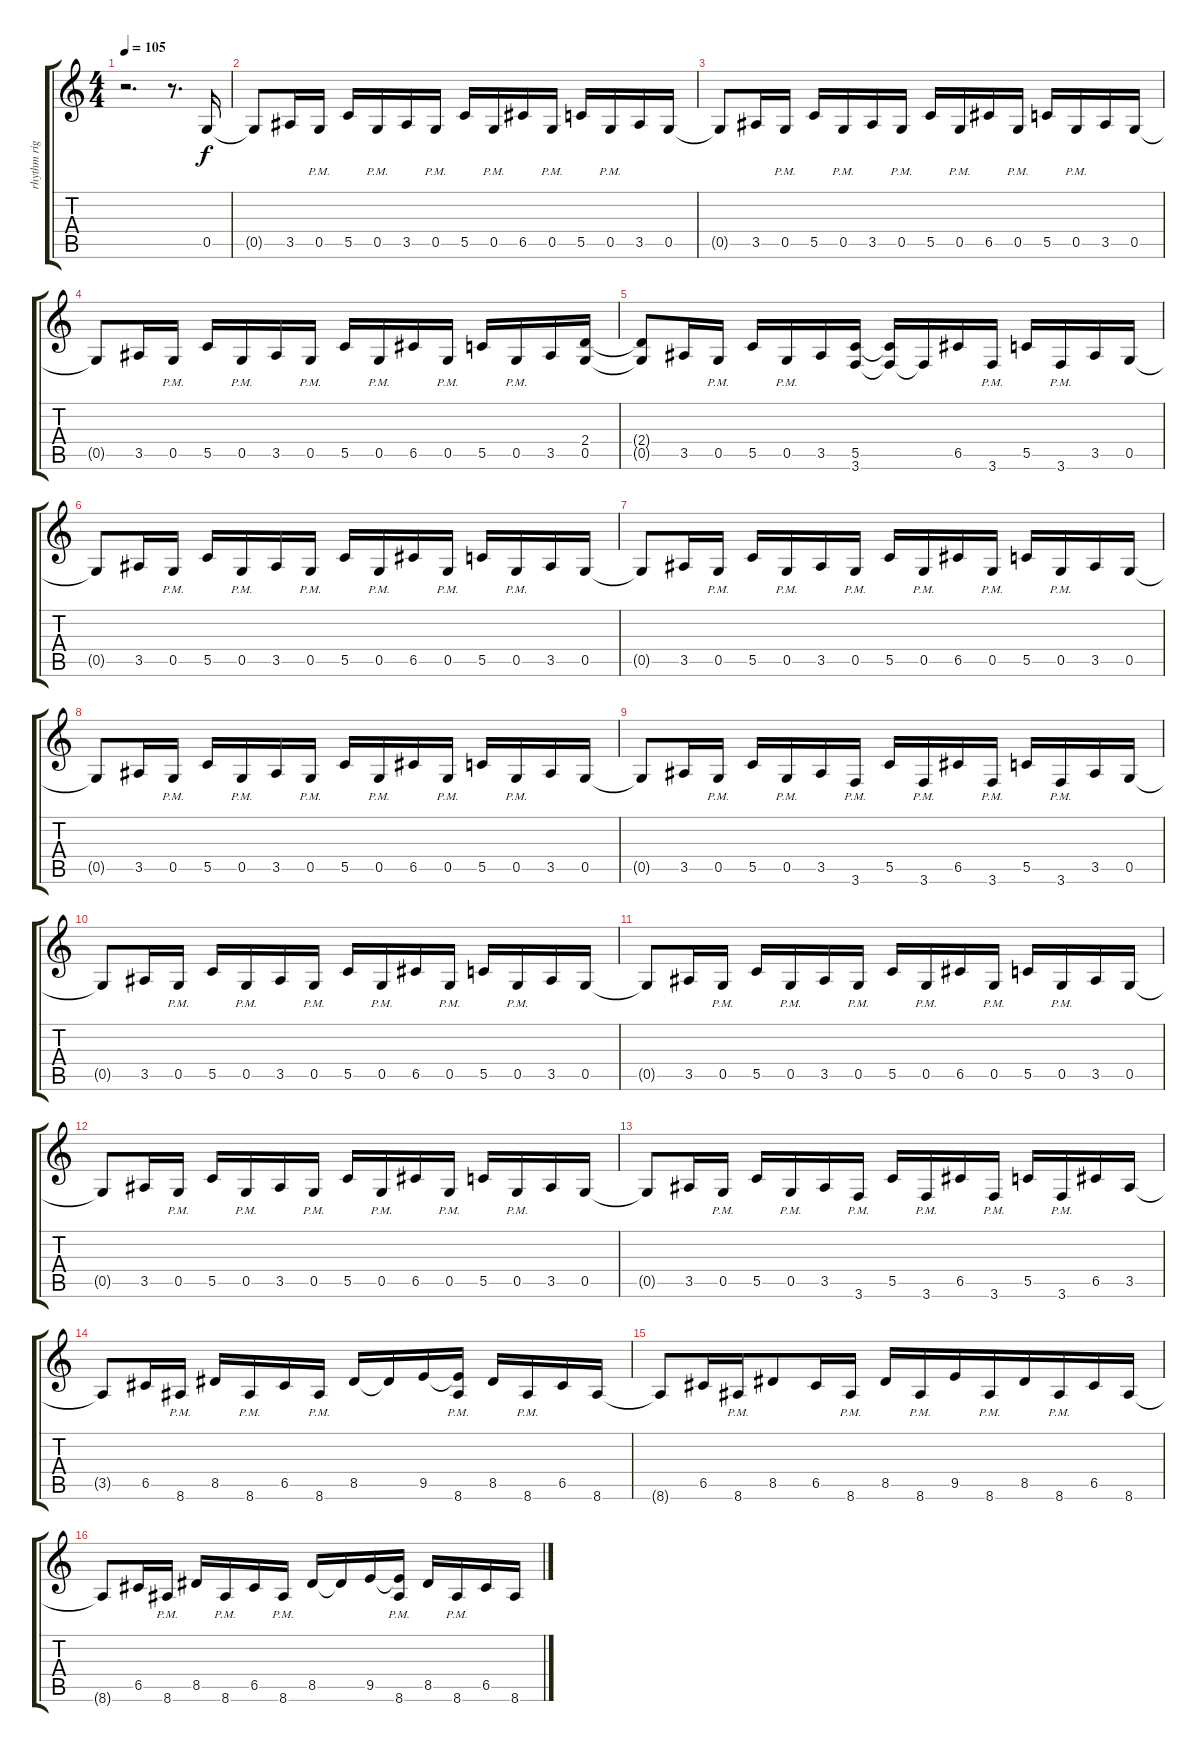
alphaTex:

\track ("rhythm right" "rhythm rig") {instrument distortionguitar}
\staff {score tabs}
\tuning (D4 A3 F3 C3 G2 D2) {hide}
\ts (4 4)
\tempo 105
\clef g2
\ks c
r.2{d dy f instrument distortionguitar} r.8{d} 0.5.16 |
0.5{t}.8 3.5.16 0.5{pm}.16 5.5.16 0.5{pm}.16{beam merge} 3.5.16{beam merge} 0.5{pm}.16 5.5.16 0.5{pm}.16{beam merge} 6.5.16{beam merge} 0.5{pm}.16 5.5.16{beam merge} 0.5{pm}.16{beam merge} 3.5.16{beam merge} 0.5.16 |
0.5{t}.8 3.5.16 0.5{pm}.16 5.5.16 0.5{pm}.16{beam merge} 3.5.16{beam merge} 0.5{pm}.16 5.5.16 0.5{pm}.16{beam merge} 6.5.16{beam merge} 0.5{pm}.16 5.5.16{beam merge} 0.5{pm}.16{beam merge} 3.5.16{beam merge} 0.5.16 |
0.5{t}.8 3.5.16 0.5{pm}.16 5.5.16 0.5{pm}.16{beam merge} 3.5.16{beam merge} 0.5{pm}.16 5.5.16 0.5{pm}.16{beam merge} 6.5.16{beam merge} 0.5{pm}.16 5.5.16{beam merge} 0.5{pm}.16{beam merge} 3.5.16{beam merge} (2.4 0.5).16 |
(2.4{t} 0.5{t}).8 3.5.16 0.5{pm}.16 5.5.16 0.5{pm}.16{beam merge} 3.5.16{beam merge} (5.5 3.6).16 (5.5{t} 3.6{t}).16 3.6{t}.16{beam merge} 6.5.16{beam merge} 3.6{pm}.16 5.5.16{beam merge} 3.6{pm}.16{beam merge} 3.5.16{beam merge} 0.5.16 |
0.5{t}.8 3.5.16 0.5{pm}.16 5.5.16 0.5{pm}.16{beam merge} 3.5.16{beam merge} 0.5{pm}.16 5.5.16 0.5{pm}.16{beam merge} 6.5.16{beam merge} 0.5{pm}.16 5.5.16{beam merge} 0.5{pm}.16{beam merge} 3.5.16{beam merge} 0.5.16 |
0.5{t}.8 3.5.16 0.5{pm}.16 5.5.16 0.5{pm}.16{beam merge} 3.5.16{beam merge} 0.5{pm}.16 5.5.16 0.5{pm}.16{beam merge} 6.5.16{beam merge} 0.5{pm}.16 5.5.16{beam merge} 0.5{pm}.16{beam merge} 3.5.16{beam merge} 0.5.16 |
0.5{t}.8 3.5.16 0.5{pm}.16 5.5.16 0.5{pm}.16{beam merge} 3.5.16{beam merge} 0.5{pm}.16 5.5.16 0.5{pm}.16{beam merge} 6.5.16{beam merge} 0.5{pm}.16 5.5.16{beam merge} 0.5{pm}.16{beam merge} 3.5.16{beam merge} 0.5.16 |
0.5{t}.8 3.5.16 0.5{pm}.16 5.5.16 0.5{pm}.16{beam merge} 3.5.16{beam merge} 3.6{pm}.16 5.5.16 3.6{pm}.16{beam merge} 6.5.16{beam merge} 3.6{pm}.16 5.5.16{beam merge} 3.6{pm}.16{beam merge} 3.5.16{beam merge} 0.5.16 |
0.5{t}.8 3.5.16 0.5{pm}.16 5.5.16 0.5{pm}.16{beam merge} 3.5.16{beam merge} 0.5{pm}.16 5.5.16 0.5{pm}.16{beam merge} 6.5.16{beam merge} 0.5{pm}.16 5.5.16{beam merge} 0.5{pm}.16{beam merge} 3.5.16{beam merge} 0.5.16 |
0.5{t}.8 3.5.16 0.5{pm}.16 5.5.16 0.5{pm}.16{beam merge} 3.5.16{beam merge} 0.5{pm}.16 5.5.16 0.5{pm}.16{beam merge} 6.5.16{beam merge} 0.5{pm}.16 5.5.16{beam merge} 0.5{pm}.16{beam merge} 3.5.16{beam merge} 0.5.16 |
0.5{t}.8 3.5.16 0.5{pm}.16 5.5.16 0.5{pm}.16{beam merge} 3.5.16{beam merge} 0.5{pm}.16 5.5.16 0.5{pm}.16{beam merge} 6.5.16{beam merge} 0.5{pm}.16 5.5.16{beam merge} 0.5{pm}.16{beam merge} 3.5.16{beam merge} 0.5.16 |
0.5{t}.8 3.5.16 0.5{pm}.16 5.5.16 0.5{pm}.16{beam merge} 3.5.16{beam merge} 3.6{pm}.16 5.5.16 3.6{pm}.16{beam merge} 6.5.16{beam merge} 3.6{pm}.16 5.5.16{beam merge} 3.6{pm}.16{beam merge} 6.5.16{beam merge} 3.5.16 |
3.5{t}.8{beam merge} 6.5.16 8.6{pm}.16 8.5.16 8.6{pm}.16{beam merge} 6.5.16 8.6{pm}.16 8.5.16 8.5{t}.16{beam merge} 9.5.16{beam merge} (9.5{t} 8.6{pm}).16 8.5.16{beam merge} 8.6{pm}.16{beam merge} 6.5.16 8.6.16 |
8.6{t}.8{beam merge} 6.5.16 8.6{pm}.16{beam merge} 8.5.8 6.5.16 8.6{pm}.16 8.5.16 8.6{pm}.16 9.5.16 8.6{pm}.16{beam merge} 8.5.16 8.6{pm}.16{beam merge} 6.5.16 8.6.16 |
8.6{t}.8{beam merge} 6.5.16 8.6{pm}.16 8.5.16 8.6{pm}.16{beam merge} 6.5.16 8.6{pm}.16 8.5.16 8.5{t}.16{beam merge} 9.5.16{beam merge} (9.5{t} 8.6{pm}).16 8.5.16{beam merge} 8.6{pm}.16{beam merge} 6.5.16 8.6.16
